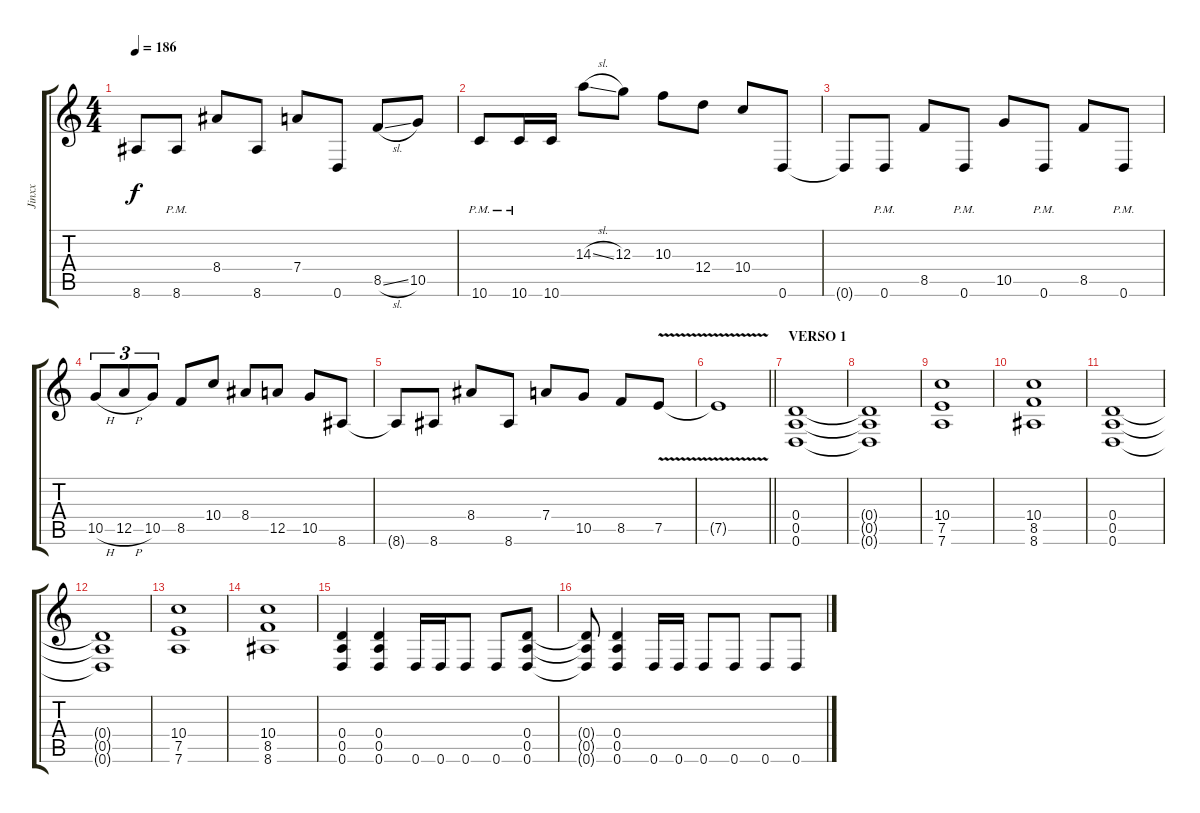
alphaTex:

\track ("Jinxx" "Jinxx") {instrument distortionguitar}
\staff {score tabs}
\tuning (E4 B3 G3 D3 A2 D2) {hide}
\ts (4 4)
\tempo 186
\clef g2
\ks c
8.6{t}.8{dy f} 8.6{pm}.8 8.4.8 8.6.8 7.4.8 0.6.8 8.5{sl}.8 10.5.8 |
10.6{pm}.8 10.6{pm}.16 10.6.16 14.3{sl}.8 12.3.8 10.3.8 12.4.8 10.4.8 0.6.8 |
0.6{t}.8 0.6{pm}.8 8.5.8 0.6{pm}.8 10.5.8 0.6{pm}.8 8.5.8 0.6{pm}.8 |
10.5{h}.8{tu (3 2)} 12.5{h}.8{tu (3 2)} 10.5.8{tu (3 2)} 8.5.8 10.4.8 8.4.8 12.5.8 10.5.8 8.6.8 |
8.6{t}.8 8.6.8 8.4.8 8.6.8 7.4.8 10.5.8 8.5.8 7.5{v}.8 |
\barLineRight lightlight
7.5{t}.1 |
\section ("" "VERSO 1")
(0.4 0.5 0.6).1 |
(0.4{t} 0.5{t} 0.6{t}).1 |
(10.4 7.5 7.6).1 |
(10.4 8.5 8.6).1 |
(0.4 0.5 0.6).1 |
(0.4{t} 0.5{t} 0.6{t}).1 |
(10.4 7.5 7.6).1 |
(10.4 8.5 8.6).1 |
(0.4 0.5 0.6).4 (0.4 0.5 0.6).4 0.6.16 0.6.16 0.6.8 0.6.8 (0.4 0.5 0.6).8 |
(0.4{t} 0.5{t} 0.6{t}).8 (0.4 0.5 0.6).4 0.6.16 0.6.16 0.6.8 0.6.8 0.6.8 0.6.8
